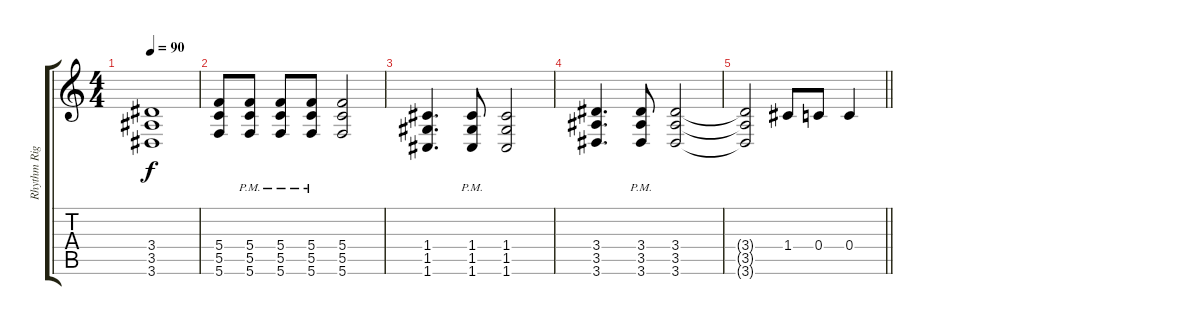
\track ("Rhythm Right" "Rhythm Rig") {instrument distortionguitar}
\staff {score tabs}
\tuning (D4 A3 F3 C3 G2 C2) {hide}
\ts (4 4)
\tempo 90
\clef g2
\ks c
(3.4{t} 3.5{t} 3.6{t}).1{dy f} |
(5.4 5.5 5.6).8 (5.4{pm} 5.5{pm} 5.6{pm}).8 (5.4{pm} 5.5{pm} 5.6{pm}).8 (5.4{pm} 5.5{pm} 5.6{pm}).8 (5.4 5.5 5.6).2 |
(1.4 1.5 1.6).4{d} (1.4{pm} 1.5{pm} 1.6{pm}).8 (1.4 1.5 1.6).2 |
(3.4 3.5 3.6).4{d} (3.4{pm} 3.5{pm} 3.6{pm}).8 (3.4 3.5 3.6).2 |
\barLineRight lightlight
(3.4{t} 3.5{t} 3.6{t}).2 1.4.8 0.4.8 0.4.4
